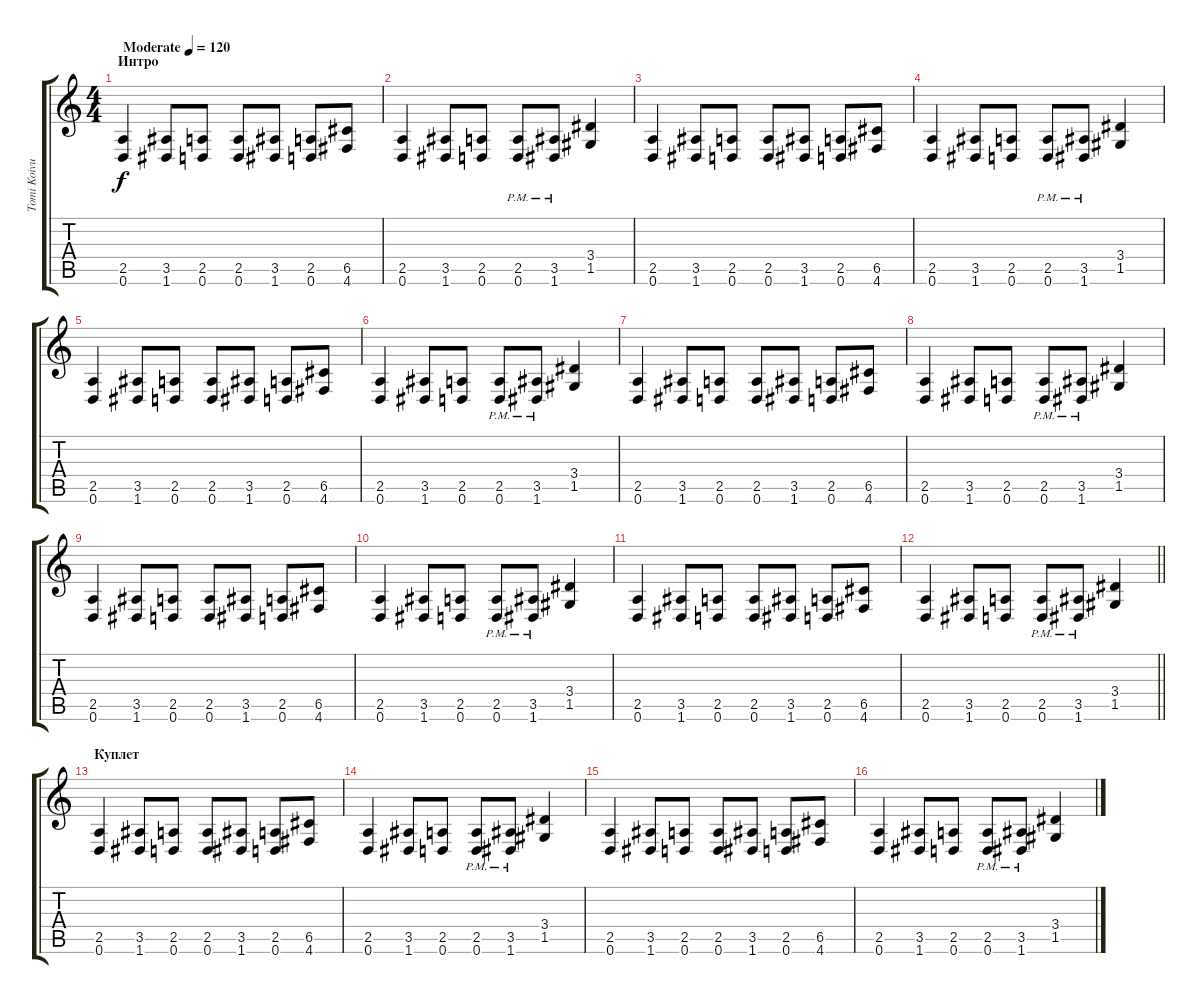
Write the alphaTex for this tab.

\track ("Tomi Koivusaari" "Tomi Koivu") {instrument distortionguitar}
\staff {score tabs}
\tuning (D4 A3 F3 C3 G2 D2) {hide}
\ts (4 4)
\section ("" "Интро")
\tempo (120 "Moderate")
\clef g2
\ks c
(2.5 0.6).4{dy f instrument distortionguitar} (3.5 1.6).8 (2.5 0.6).8 (2.5 0.6).8 (3.5 1.6).8 (2.5 0.6).8 (6.5 4.6).8 |
(2.5 0.6).4 (3.5 1.6).8 (2.5 0.6).8 (2.5{pm} 0.6{pm}).8 (3.5{pm} 1.6{pm}).8 (3.4 1.5).4 |
(2.5 0.6).4 (3.5 1.6).8 (2.5 0.6).8 (2.5 0.6).8 (3.5 1.6).8 (2.5 0.6).8 (6.5 4.6).8 |
(2.5 0.6).4 (3.5 1.6).8 (2.5 0.6).8 (2.5{pm} 0.6{pm}).8 (3.5{pm} 1.6{pm}).8 (3.4 1.5).4 |
(2.5 0.6).4 (3.5 1.6).8 (2.5 0.6).8 (2.5 0.6).8 (3.5 1.6).8 (2.5 0.6).8 (6.5 4.6).8 |
(2.5 0.6).4 (3.5 1.6).8 (2.5 0.6).8 (2.5{pm} 0.6{pm}).8 (3.5{pm} 1.6{pm}).8 (3.4 1.5).4 |
(2.5 0.6).4 (3.5 1.6).8 (2.5 0.6).8 (2.5 0.6).8 (3.5 1.6).8 (2.5 0.6).8 (6.5 4.6).8 |
(2.5 0.6).4 (3.5 1.6).8 (2.5 0.6).8 (2.5{pm} 0.6{pm}).8 (3.5{pm} 1.6{pm}).8 (3.4 1.5).4 |
(2.5 0.6).4 (3.5 1.6).8 (2.5 0.6).8 (2.5 0.6).8 (3.5 1.6).8 (2.5 0.6).8 (6.5 4.6).8 |
(2.5 0.6).4 (3.5 1.6).8 (2.5 0.6).8 (2.5{pm} 0.6{pm}).8 (3.5{pm} 1.6{pm}).8 (3.4 1.5).4 |
(2.5 0.6).4 (3.5 1.6).8 (2.5 0.6).8 (2.5 0.6).8 (3.5 1.6).8 (2.5 0.6).8 (6.5 4.6).8 |
\barLineRight lightlight
(2.5 0.6).4 (3.5 1.6).8 (2.5 0.6).8 (2.5{pm} 0.6{pm}).8 (3.5{pm} 1.6{pm}).8 (3.4 1.5).4 |
\section ("" "Куплет")
(2.5 0.6).4 (3.5 1.6).8 (2.5 0.6).8 (2.5 0.6).8 (3.5 1.6).8 (2.5 0.6).8 (6.5 4.6).8 |
(2.5 0.6).4 (3.5 1.6).8 (2.5 0.6).8 (2.5{pm} 0.6{pm}).8 (3.5{pm} 1.6{pm}).8 (3.4 1.5).4 |
(2.5 0.6).4 (3.5 1.6).8 (2.5 0.6).8 (2.5 0.6).8 (3.5 1.6).8 (2.5 0.6).8 (6.5 4.6).8 |
(2.5 0.6).4 (3.5 1.6).8 (2.5 0.6).8 (2.5{pm} 0.6{pm}).8 (3.5{pm} 1.6{pm}).8 (3.4 1.5).4
